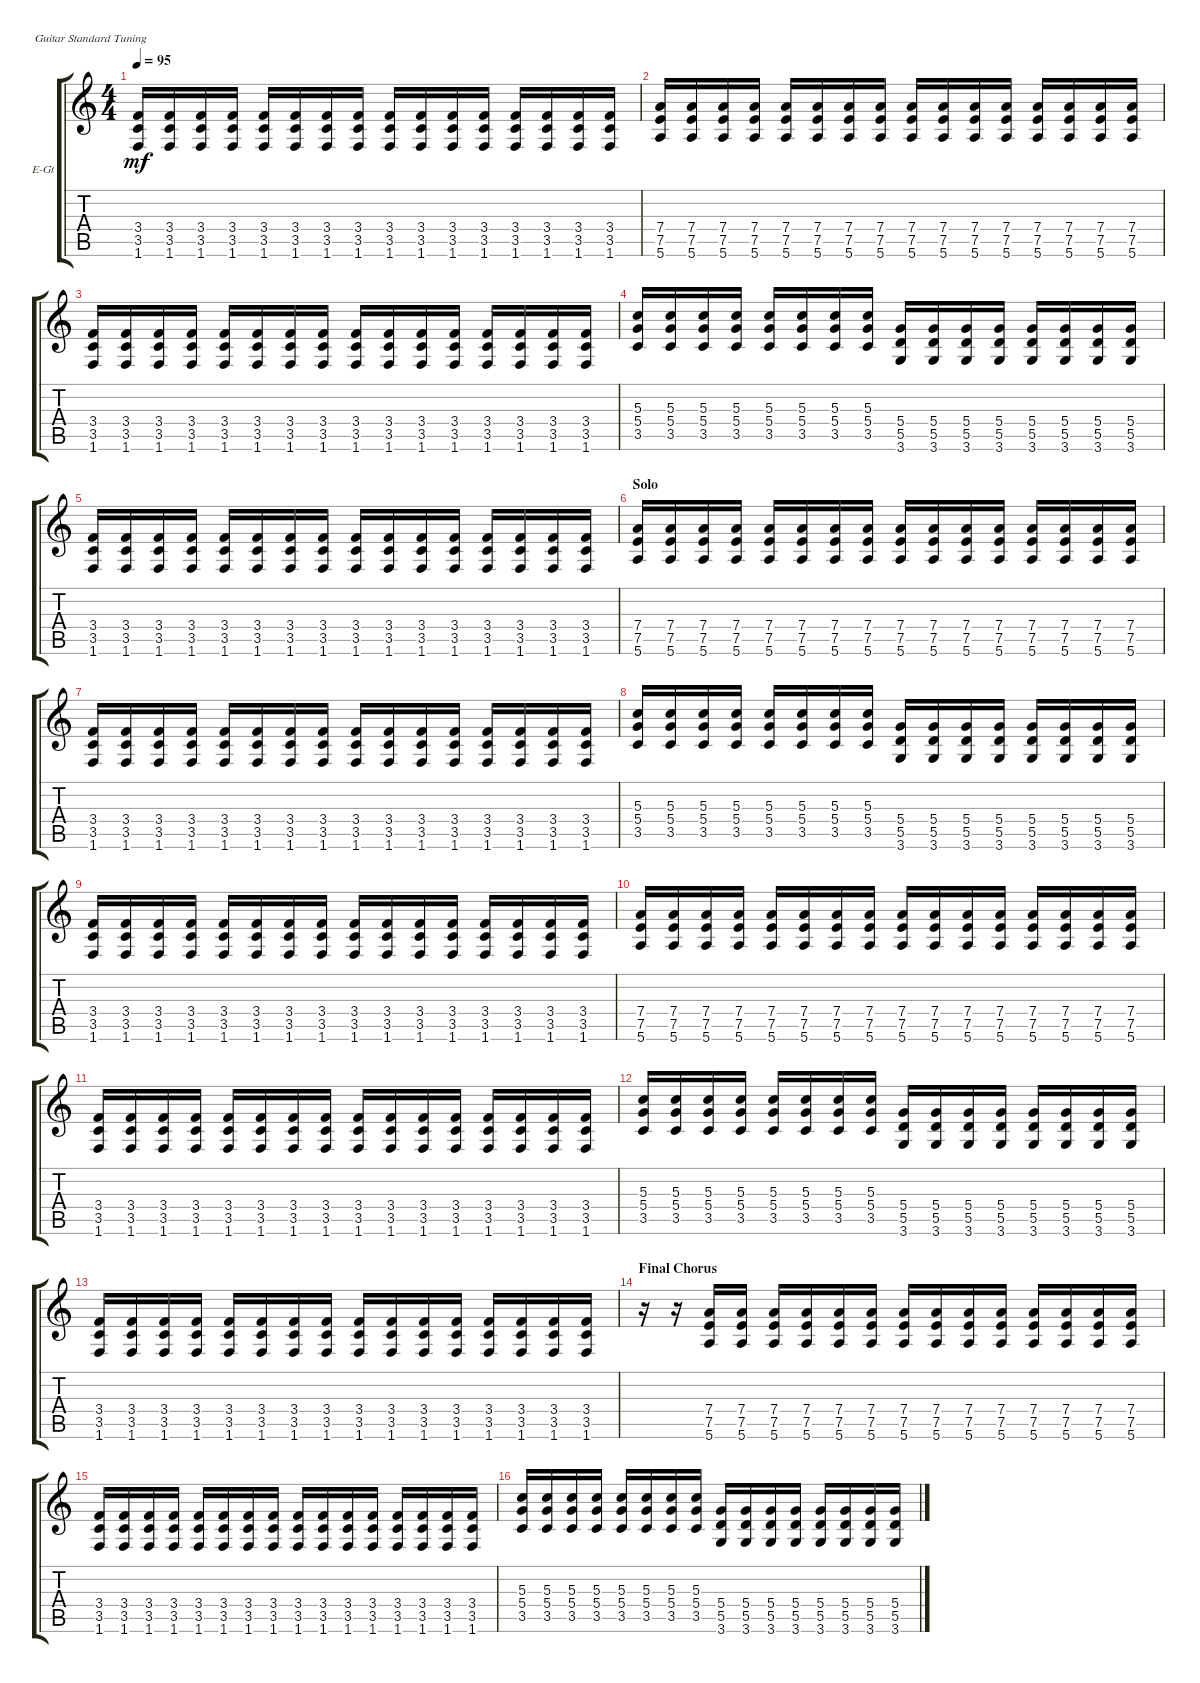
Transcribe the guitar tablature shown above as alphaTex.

\bracketExtendMode groupsimilarinstruments
\firstSystemTrackNameOrientation horizontal
\otherSystemsTrackNameOrientation horizontal
\track ("Rythm Guitar" "E-Gt") {instrument distortionguitar}
\staff {score tabs}
\tuning (E4 B3 G3 D3 A2 E2)
\ts (4 4)
\tempo 95
\clef g2
\ks c
(1.6 3.5 3.4).16{dy mf} (1.6 3.5 3.4).16 (1.6 3.5 3.4).16 (1.6 3.5 3.4).16 (1.6 3.5 3.4).16 (1.6 3.5 3.4).16 (1.6 3.5 3.4).16 (1.6 3.5 3.4).16 (1.6 3.5 3.4).16 (1.6 3.5 3.4).16 (1.6 3.5 3.4).16 (1.6 3.5 3.4).16 (1.6 3.5 3.4).16 (1.6 3.5 3.4).16 (1.6 3.5 3.4).16 (1.6 3.5 3.4).16 |
(5.6 7.5 7.4).16 (5.6 7.5 7.4).16 (5.6 7.5 7.4).16 (5.6 7.5 7.4).16 (5.6 7.5 7.4).16 (5.6 7.5 7.4).16 (5.6 7.5 7.4).16 (5.6 7.5 7.4).16 (5.6 7.5 7.4).16 (5.6 7.5 7.4).16 (5.6 7.5 7.4).16 (5.6 7.5 7.4).16 (5.6 7.5 7.4).16 (5.6 7.5 7.4).16 (5.6 7.5 7.4).16 (5.6 7.5 7.4).16 |
(1.6 3.5 3.4).16 (1.6 3.5 3.4).16 (1.6 3.5 3.4).16 (1.6 3.5 3.4).16 (1.6 3.5 3.4).16 (1.6 3.5 3.4).16 (1.6 3.5 3.4).16 (1.6 3.5 3.4).16 (1.6 3.5 3.4).16 (1.6 3.5 3.4).16 (1.6 3.5 3.4).16 (1.6 3.5 3.4).16 (1.6 3.5 3.4).16 (1.6 3.5 3.4).16 (1.6 3.5 3.4).16 (1.6 3.5 3.4).16 |
(3.5 5.4 5.3).16 (3.5 5.4 5.3).16 (3.5 5.4 5.3).16 (3.5 5.4 5.3).16 (3.5 5.4 5.3).16 (3.5 5.4 5.3).16 (3.5 5.4 5.3).16 (3.5 5.4 5.3).16 (3.6 5.5 5.4).16 (3.6 5.5 5.4).16 (3.6 5.5 5.4).16 (3.6 5.5 5.4).16 (3.6 5.5 5.4).16 (3.6 5.5 5.4).16 (3.6 5.5 5.4).16 (3.6 5.5 5.4).16 |
(1.6 3.5 3.4).16 (1.6 3.5 3.4).16 (1.6 3.5 3.4).16 (1.6 3.5 3.4).16 (1.6 3.5 3.4).16 (1.6 3.5 3.4).16 (1.6 3.5 3.4).16 (1.6 3.5 3.4).16 (1.6 3.5 3.4).16 (1.6 3.5 3.4).16 (1.6 3.5 3.4).16 (1.6 3.5 3.4).16 (1.6 3.5 3.4).16 (1.6 3.5 3.4).16 (1.6 3.5 3.4).16 (1.6 3.5 3.4).16 |
\section ("" "Solo")
(5.6 7.5 7.4).16 (5.6 7.5 7.4).16 (5.6 7.5 7.4).16 (5.6 7.5 7.4).16 (5.6 7.5 7.4).16 (5.6 7.5 7.4).16 (5.6 7.5 7.4).16 (5.6 7.5 7.4).16 (5.6 7.5 7.4).16 (5.6 7.5 7.4).16 (5.6 7.5 7.4).16 (5.6 7.5 7.4).16 (5.6 7.5 7.4).16 (5.6 7.5 7.4).16 (5.6 7.5 7.4).16 (5.6 7.5 7.4).16 |
(1.6 3.5 3.4).16 (1.6 3.5 3.4).16 (1.6 3.5 3.4).16 (1.6 3.5 3.4).16 (1.6 3.5 3.4).16 (1.6 3.5 3.4).16 (1.6 3.5 3.4).16 (1.6 3.5 3.4).16 (1.6 3.5 3.4).16 (1.6 3.5 3.4).16 (1.6 3.5 3.4).16 (1.6 3.5 3.4).16 (1.6 3.5 3.4).16 (1.6 3.5 3.4).16 (1.6 3.5 3.4).16 (1.6 3.5 3.4).16 |
(3.5 5.4 5.3).16 (3.5 5.4 5.3).16 (3.5 5.4 5.3).16 (3.5 5.4 5.3).16 (3.5 5.4 5.3).16 (3.5 5.4 5.3).16 (3.5 5.4 5.3).16 (3.5 5.4 5.3).16 (3.6 5.5 5.4).16 (3.6 5.5 5.4).16 (3.6 5.5 5.4).16 (3.6 5.5 5.4).16 (3.6 5.5 5.4).16 (3.6 5.5 5.4).16 (3.6 5.5 5.4).16 (3.6 5.5 5.4).16 |
(1.6 3.5 3.4).16 (1.6 3.5 3.4).16 (1.6 3.5 3.4).16 (1.6 3.5 3.4).16 (1.6 3.5 3.4).16 (1.6 3.5 3.4).16 (1.6 3.5 3.4).16 (1.6 3.5 3.4).16 (1.6 3.5 3.4).16 (1.6 3.5 3.4).16 (1.6 3.5 3.4).16 (1.6 3.5 3.4).16 (1.6 3.5 3.4).16 (1.6 3.5 3.4).16 (1.6 3.5 3.4).16 (1.6 3.5 3.4).16 |
(5.6 7.5 7.4).16 (5.6 7.5 7.4).16 (5.6 7.5 7.4).16 (5.6 7.5 7.4).16 (5.6 7.5 7.4).16 (5.6 7.5 7.4).16 (5.6 7.5 7.4).16 (5.6 7.5 7.4).16 (5.6 7.5 7.4).16 (5.6 7.5 7.4).16 (5.6 7.5 7.4).16 (5.6 7.5 7.4).16 (5.6 7.5 7.4).16 (5.6 7.5 7.4).16 (5.6 7.5 7.4).16 (5.6 7.5 7.4).16 |
(1.6 3.5 3.4).16 (1.6 3.5 3.4).16 (1.6 3.5 3.4).16 (1.6 3.5 3.4).16 (1.6 3.5 3.4).16 (1.6 3.5 3.4).16 (1.6 3.5 3.4).16 (1.6 3.5 3.4).16 (1.6 3.5 3.4).16 (1.6 3.5 3.4).16 (1.6 3.5 3.4).16 (1.6 3.5 3.4).16 (1.6 3.5 3.4).16 (1.6 3.5 3.4).16 (1.6 3.5 3.4).16 (1.6 3.5 3.4).16 |
(3.5 5.4 5.3).16 (3.5 5.4 5.3).16 (3.5 5.4 5.3).16 (3.5 5.4 5.3).16 (3.5 5.4 5.3).16 (3.5 5.4 5.3).16 (3.5 5.4 5.3).16 (3.5 5.4 5.3).16 (3.6 5.5 5.4).16 (3.6 5.5 5.4).16 (3.6 5.5 5.4).16 (3.6 5.5 5.4).16 (3.6 5.5 5.4).16 (3.6 5.5 5.4).16 (3.6 5.5 5.4).16 (3.6 5.5 5.4).16 |
(1.6 3.5 3.4).16 (1.6 3.5 3.4).16 (1.6 3.5 3.4).16 (1.6 3.5 3.4).16 (1.6 3.5 3.4).16 (1.6 3.5 3.4).16 (1.6 3.5 3.4).16 (1.6 3.5 3.4).16 (1.6 3.5 3.4).16 (1.6 3.5 3.4).16 (1.6 3.5 3.4).16 (1.6 3.5 3.4).16 (1.6 3.5 3.4).16 (1.6 3.5 3.4).16 (1.6 3.5 3.4).16 (1.6 3.5 3.4).16 |
\section ("" "Final Chorus")
r.16 r.16 (5.6 7.5 7.4).16 (5.6 7.5 7.4).16 (5.6 7.5 7.4).16 (5.6 7.5 7.4).16 (5.6 7.5 7.4).16 (5.6 7.5 7.4).16 (5.6 7.5 7.4).16 (5.6 7.5 7.4).16 (5.6 7.5 7.4).16 (5.6 7.5 7.4).16 (5.6 7.5 7.4).16 (5.6 7.5 7.4).16 (5.6 7.5 7.4).16 (5.6 7.5 7.4).16 |
(1.6 3.5 3.4).16 (1.6 3.5 3.4).16 (1.6 3.5 3.4).16 (1.6 3.5 3.4).16 (1.6 3.5 3.4).16 (1.6 3.5 3.4).16 (1.6 3.5 3.4).16 (1.6 3.5 3.4).16 (1.6 3.5 3.4).16 (1.6 3.5 3.4).16 (1.6 3.5 3.4).16 (1.6 3.5 3.4).16 (1.6 3.5 3.4).16 (1.6 3.5 3.4).16 (1.6 3.5 3.4).16 (1.6 3.5 3.4).16 |
(3.5 5.4 5.3).16 (3.5 5.4 5.3).16 (3.5 5.4 5.3).16 (3.5 5.4 5.3).16 (3.5 5.4 5.3).16 (3.5 5.4 5.3).16 (3.5 5.4 5.3).16 (3.5 5.4 5.3).16 (3.6 5.5 5.4).16 (3.6 5.5 5.4).16 (3.6 5.5 5.4).16 (3.6 5.5 5.4).16 (3.6 5.5 5.4).16 (3.6 5.5 5.4).16 (3.6 5.5 5.4).16 (3.6 5.5 5.4).16
